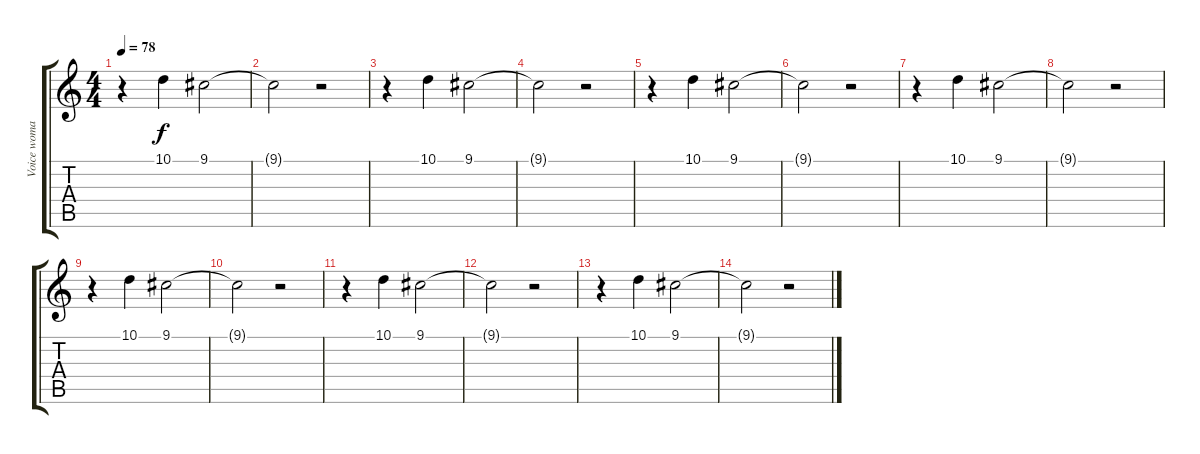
\track ("Voice woman" "Voice woma") {instrument pad4choir}
\staff {score tabs}
\tuning (E4 B3 G3 D3 A2 E2) {hide}
\ts (4 4)
\tempo 78
\clef g2
\ks c
r.4{dy f instrument pad4choir} 10.1.4 9.1.2 |
9.1{t}.2 r.2 |
r.4 10.1.4 9.1.2 |
9.1{t}.2 r.2 |
r.4 10.1.4 9.1.2 |
9.1{t}.2 r.2 |
r.4 10.1.4 9.1.2 |
9.1{t}.2 r.2 |
r.4 10.1.4 9.1.2 |
9.1{t}.2 r.2 |
r.4 10.1.4 9.1.2 |
9.1{t}.2 r.2 |
r.4 10.1.4 9.1.2 |
9.1{t}.2 r.2
